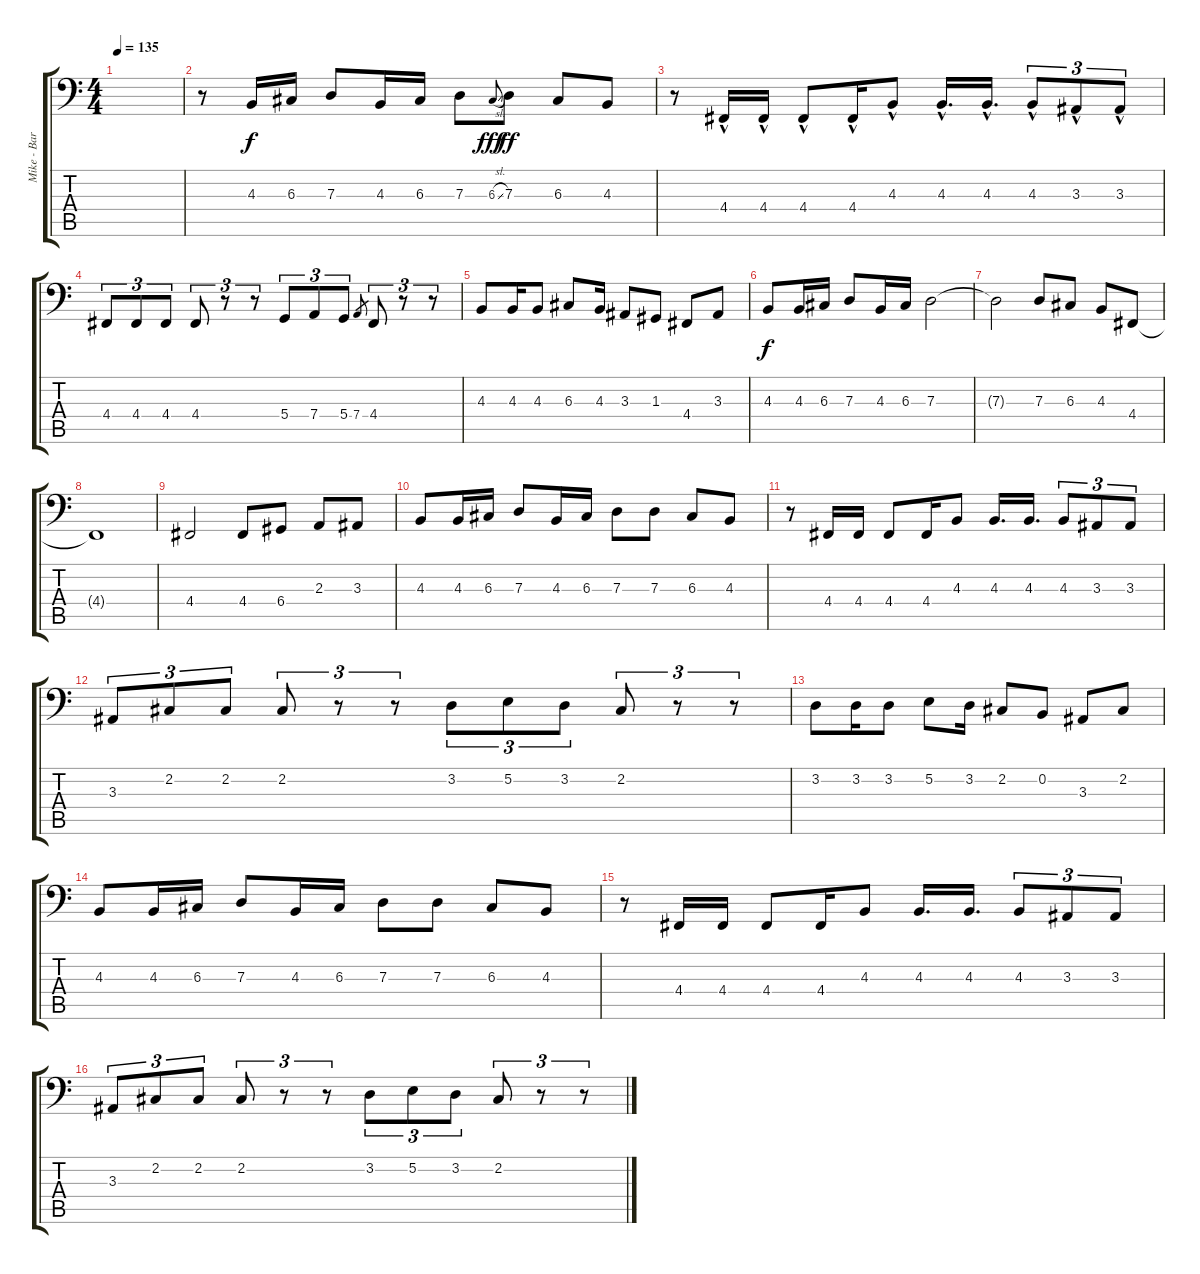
\track ("Mike - Bari" "Mike - Bar") {instrument baritonesax}
\staff {score tabs}
\tuning (E3 B2 G2 D2 A1 E1) {hide}
\ts (4 4)
\tempo 135
\clef f4
\ks c
|
r.8 4.3.16 6.3.16 7.3.8 4.3.16 6.3.16 7.3.8 6.3{sl}.8{gr onbeat dy fff} 7.3.8{dy ff} 6.3.8 4.3.8 |
r.8 4.4{hac}.16 4.4{hac}.16 4.4{hac}.8 4.4{hac}.16 4.3{hac}.8 4.3{hac}.16{d} 4.3{hac}.16{d} 4.3{hac}.8{tu (3 2)} 3.3{hac}.8{tu (3 2)} 3.3{hac}.8{tu (3 2)} |
4.4.8{tu (3 2)} 4.4.8{tu (3 2)} 4.4.8{tu (3 2)} 4.4.8{tu (3 2)} r.8{tu (3 2)} r.8{tu (3 2)} 5.4.8{tu (3 2)} 7.4.8{tu (3 2)} 5.4.8{tu (3 2)} 7.4.8{gr} 4.4.8{tu (3 2)} r.8{tu (3 2)} r.8{tu (3 2)} |
4.3.8 4.3.16 4.3.8 6.3.8 4.3.16 3.3.8 1.3.8 4.4.8 3.3.8 |
4.3.8{dy f} 4.3.16 6.3.16 7.3.8 4.3.16 6.3.16 7.3.2 |
7.3{t}.2 7.3.8 6.3.8 4.3.8 4.4.8 |
4.4{t}.1 |
4.4.2 4.4.8 6.4.8 2.3.8 3.3.8 |
4.3.8 4.3.16 6.3.16 7.3.8 4.3.16 6.3.16 7.3.8 7.3.8 6.3.8 4.3.8 |
r.8 4.4.16 4.4.16 4.4.8 4.4.16 4.3.8 4.3.16{d} 4.3.16{d} 4.3.8{tu (3 2)} 3.3.8{tu (3 2)} 3.3.8{tu (3 2)} |
3.3.8{tu (3 2)} 2.2.8{tu (3 2)} 2.2.8{tu (3 2)} 2.2.8{tu (3 2)} r.8{tu (3 2)} r.8{tu (3 2)} 3.2.8{tu (3 2)} 5.2.8{tu (3 2)} 3.2.8{tu (3 2)} 2.2.8{tu (3 2)} r.8{tu (3 2)} r.8{tu (3 2)} |
3.2.8 3.2.16 3.2.8 5.2.8 3.2.16 2.2.8 0.2.8 3.3.8 2.2.8 |
4.3.8 4.3.16 6.3.16 7.3.8 4.3.16 6.3.16 7.3.8 7.3.8 6.3.8 4.3.8 |
r.8 4.4.16 4.4.16 4.4.8 4.4.16 4.3.8 4.3.16{d} 4.3.16{d} 4.3.8{tu (3 2)} 3.3.8{tu (3 2)} 3.3.8{tu (3 2)} |
3.3.8{tu (3 2)} 2.2.8{tu (3 2)} 2.2.8{tu (3 2)} 2.2.8{tu (3 2)} r.8{tu (3 2)} r.8{tu (3 2)} 3.2.8{tu (3 2)} 5.2.8{tu (3 2)} 3.2.8{tu (3 2)} 2.2.8{tu (3 2)} r.8{tu (3 2)} r.8{tu (3 2)}
